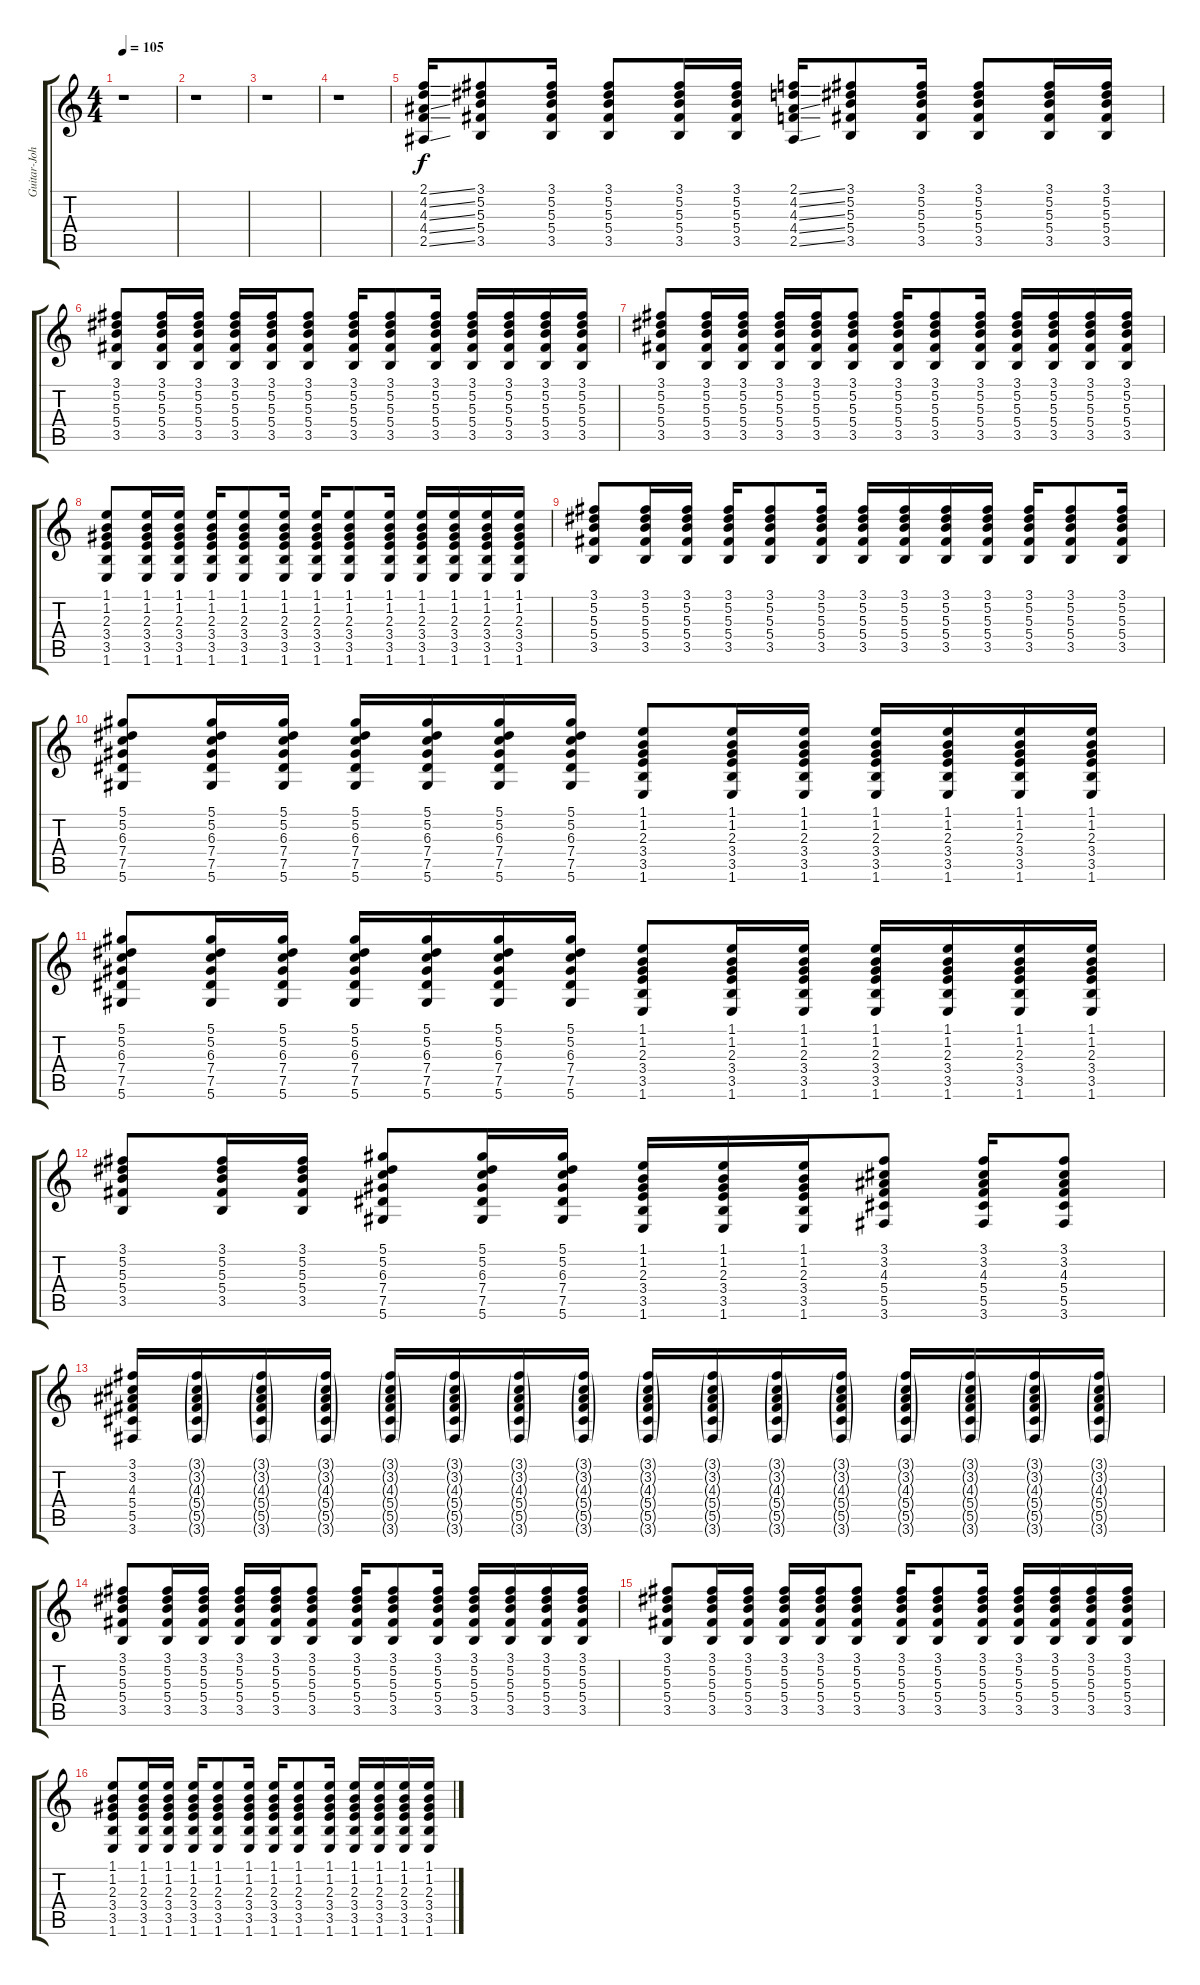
\track ("Guitar-Johnny Ramone" "Guitar-Joh") {instrument distortionguitar}
\staff {score tabs}
\tuning (Eb4 Bb3 Gb3 Db3 Ab2 Eb2) {hide}
\ts (4 4)
\tempo 105
\clef g2
\ks c
r.1{dy f instrument distortionguitar} |
r.1 |
r.1 |
r.1 |
(2.1{ss} 4.2{ss} 4.3{ss} 4.4{ss} 2.5{ss}).16 (3.1 5.2 5.3 5.4 3.5).8 (3.1 5.2 5.3 5.4 3.5).16 (3.1 5.2 5.3 5.4 3.5).8 (3.1 5.2 5.3 5.4 3.5).16 (3.1 5.2 5.3 5.4 3.5).16 (2.1{ss} 4.2{ss} 4.3{ss} 4.4{ss} 2.5{ss}).16 (3.1 5.2 5.3 5.4 3.5).8 (3.1 5.2 5.3 5.4 3.5).16 (3.1 5.2 5.3 5.4 3.5).8 (3.1 5.2 5.3 5.4 3.5).16 (3.1 5.2 5.3 5.4 3.5).16 |
(3.1 5.2 5.3 5.4 3.5).8 (3.1 5.2 5.3 5.4 3.5).16 (3.1 5.2 5.3 5.4 3.5).16 (3.1 5.2 5.3 5.4 3.5).16 (3.1 5.2 5.3 5.4 3.5).16 (3.1 5.2 5.3 5.4 3.5).8 (3.1 5.2 5.3 5.4 3.5).16 (3.1 5.2 5.3 5.4 3.5).8 (3.1 5.2 5.3 5.4 3.5).16 (3.1 5.2 5.3 5.4 3.5).16 (3.1 5.2 5.3 5.4 3.5).16 (3.1 5.2 5.3 5.4 3.5).16 (3.1 5.2 5.3 5.4 3.5).16 |
(3.1 5.2 5.3 5.4 3.5).8 (3.1 5.2 5.3 5.4 3.5).16 (3.1 5.2 5.3 5.4 3.5).16 (3.1 5.2 5.3 5.4 3.5).16 (3.1 5.2 5.3 5.4 3.5).16 (3.1 5.2 5.3 5.4 3.5).8 (3.1 5.2 5.3 5.4 3.5).16 (3.1 5.2 5.3 5.4 3.5).8 (3.1 5.2 5.3 5.4 3.5).16 (3.1 5.2 5.3 5.4 3.5).16 (3.1 5.2 5.3 5.4 3.5).16 (3.1 5.2 5.3 5.4 3.5).16 (3.1 5.2 5.3 5.4 3.5).16 |
(1.1 1.2 2.3 3.4 3.5 1.6).8 (1.1 1.2 2.3 3.4 3.5 1.6).16 (1.1 1.2 2.3 3.4 3.5 1.6).16 (1.1 1.2 2.3 3.4 3.5 1.6).16 (1.1 1.2 2.3 3.4 3.5 1.6).8 (1.1 1.2 2.3 3.4 3.5 1.6).16 (1.1 1.2 2.3 3.4 3.5 1.6).16 (1.1 1.2 2.3 3.4 3.5 1.6).8 (1.1 1.2 2.3 3.4 3.5 1.6).16 (1.1 1.2 2.3 3.4 3.5 1.6).16 (1.1 1.2 2.3 3.4 3.5 1.6).16 (1.1 1.2 2.3 3.4 3.5 1.6).16 (1.1 1.2 2.3 3.4 3.5 1.6).16 |
(3.1 5.2 5.3 5.4 3.5).8 (3.1 5.2 5.3 5.4 3.5).16 (3.1 5.2 5.3 5.4 3.5).16 (3.1 5.2 5.3 5.4 3.5).16 (3.1 5.2 5.3 5.4 3.5).8 (3.1 5.2 5.3 5.4 3.5).16 (3.1 5.2 5.3 5.4 3.5).16 (3.1 5.2 5.3 5.4 3.5).16 (3.1 5.2 5.3 5.4 3.5).16 (3.1 5.2 5.3 5.4 3.5).16 (3.1 5.2 5.3 5.4 3.5).16 (3.1 5.2 5.3 5.4 3.5).8 (3.1 5.2 5.3 5.4 3.5).16 |
(5.1 5.2 6.3 7.4 7.5 5.6).8 (5.1 5.2 6.3 7.4 7.5 5.6).16 (5.1 5.2 6.3 7.4 7.5 5.6).16 (5.1 5.2 6.3 7.4 7.5 5.6).16 (5.1 5.2 6.3 7.4 7.5 5.6).16 (5.1 5.2 6.3 7.4 7.5 5.6).16 (5.1 5.2 6.3 7.4 7.5 5.6).16 (1.1 1.2 2.3 3.4 3.5 1.6).8 (1.1 1.2 2.3 3.4 3.5 1.6).16 (1.1 1.2 2.3 3.4 3.5 1.6).16 (1.1 1.2 2.3 3.4 3.5 1.6).16 (1.1 1.2 2.3 3.4 3.5 1.6).16 (1.1 1.2 2.3 3.4 3.5 1.6).16 (1.1 1.2 2.3 3.4 3.5 1.6).16 |
(5.1 5.2 6.3 7.4 7.5 5.6).8 (5.1 5.2 6.3 7.4 7.5 5.6).16 (5.1 5.2 6.3 7.4 7.5 5.6).16 (5.1 5.2 6.3 7.4 7.5 5.6).16 (5.1 5.2 6.3 7.4 7.5 5.6).16 (5.1 5.2 6.3 7.4 7.5 5.6).16 (5.1 5.2 6.3 7.4 7.5 5.6).16 (1.1 1.2 2.3 3.4 3.5 1.6).8 (1.1 1.2 2.3 3.4 3.5 1.6).16 (1.1 1.2 2.3 3.4 3.5 1.6).16 (1.1 1.2 2.3 3.4 3.5 1.6).16 (1.1 1.2 2.3 3.4 3.5 1.6).16 (1.1 1.2 2.3 3.4 3.5 1.6).16 (1.1 1.2 2.3 3.4 3.5 1.6).16 |
(3.1 5.2 5.3 5.4 3.5).8 (3.1 5.2 5.3 5.4 3.5).16 (3.1 5.2 5.3 5.4 3.5).16 (5.1 5.2 6.3 7.4 7.5 5.6).8 (5.1 5.2 6.3 7.4 7.5 5.6).16 (5.1 5.2 6.3 7.4 7.5 5.6).16 (1.1 1.2 2.3 3.4 3.5 1.6).16 (1.1 1.2 2.3 3.4 3.5 1.6).16 (1.1 1.2 2.3 3.4 3.5 1.6).16 (3.1 3.2 4.3 5.4 5.5 3.6).8 (3.1 3.2 4.3 5.4 5.5 3.6).16 (3.1 3.2 4.3 5.4 5.5 3.6).8 |
(3.1 3.2 4.3 5.4 5.5 3.6).16 (3.1{g} 3.2{g} 4.3{g} 5.4{g} 5.5{g} 3.6{g}).16 (3.1{g} 3.2{g} 4.3{g} 5.4{g} 5.5{g} 3.6{g}).16 (3.1{g} 3.2{g} 4.3{g} 5.4{g} 5.5{g} 3.6{g}).16 (3.1{g} 3.2{g} 4.3{g} 5.4{g} 5.5{g} 3.6{g}).16 (3.1{g} 3.2{g} 4.3{g} 5.4{g} 5.5{g} 3.6{g}).16 (3.1{g} 3.2{g} 4.3{g} 5.4{g} 5.5{g} 3.6{g}).16 (3.1{g} 3.2{g} 4.3{g} 5.4{g} 5.5{g} 3.6{g}).16 (3.1{g} 3.2{g} 4.3{g} 5.4{g} 5.5{g} 3.6{g}).16 (3.1{g} 3.2{g} 4.3{g} 5.4{g} 5.5{g} 3.6{g}).16 (3.1{g} 3.2{g} 4.3{g} 5.4{g} 5.5{g} 3.6{g}).16 (3.1{g} 3.2{g} 4.3{g} 5.4{g} 5.5{g} 3.6{g}).16 (3.1{g} 3.2{g} 4.3{g} 5.4{g} 5.5{g} 3.6{g}).16 (3.1{g} 3.2{g} 4.3{g} 5.4{g} 5.5{g} 3.6{g}).16 (3.1{g} 3.2{g} 4.3{g} 5.4{g} 5.5{g} 3.6{g}).16 (3.1{g} 3.2{g} 4.3{g} 5.4{g} 5.5{g} 3.6{g}).16 |
(3.1 5.2 5.3 5.4 3.5).8 (3.1 5.2 5.3 5.4 3.5).16 (3.1 5.2 5.3 5.4 3.5).16 (3.1 5.2 5.3 5.4 3.5).16 (3.1 5.2 5.3 5.4 3.5).16 (3.1 5.2 5.3 5.4 3.5).8 (3.1 5.2 5.3 5.4 3.5).16 (3.1 5.2 5.3 5.4 3.5).8 (3.1 5.2 5.3 5.4 3.5).16 (3.1 5.2 5.3 5.4 3.5).16 (3.1 5.2 5.3 5.4 3.5).16 (3.1 5.2 5.3 5.4 3.5).16 (3.1 5.2 5.3 5.4 3.5).16 |
(3.1 5.2 5.3 5.4 3.5).8 (3.1 5.2 5.3 5.4 3.5).16 (3.1 5.2 5.3 5.4 3.5).16 (3.1 5.2 5.3 5.4 3.5).16 (3.1 5.2 5.3 5.4 3.5).16 (3.1 5.2 5.3 5.4 3.5).8 (3.1 5.2 5.3 5.4 3.5).16 (3.1 5.2 5.3 5.4 3.5).8 (3.1 5.2 5.3 5.4 3.5).16 (3.1 5.2 5.3 5.4 3.5).16 (3.1 5.2 5.3 5.4 3.5).16 (3.1 5.2 5.3 5.4 3.5).16 (3.1 5.2 5.3 5.4 3.5).16 |
(1.1 1.2 2.3 3.4 3.5 1.6).8 (1.1 1.2 2.3 3.4 3.5 1.6).16 (1.1 1.2 2.3 3.4 3.5 1.6).16 (1.1 1.2 2.3 3.4 3.5 1.6).16 (1.1 1.2 2.3 3.4 3.5 1.6).8 (1.1 1.2 2.3 3.4 3.5 1.6).16 (1.1 1.2 2.3 3.4 3.5 1.6).16 (1.1 1.2 2.3 3.4 3.5 1.6).8 (1.1 1.2 2.3 3.4 3.5 1.6).16 (1.1 1.2 2.3 3.4 3.5 1.6).16 (1.1 1.2 2.3 3.4 3.5 1.6).16 (1.1 1.2 2.3 3.4 3.5 1.6).16 (1.1 1.2 2.3 3.4 3.5 1.6).16
